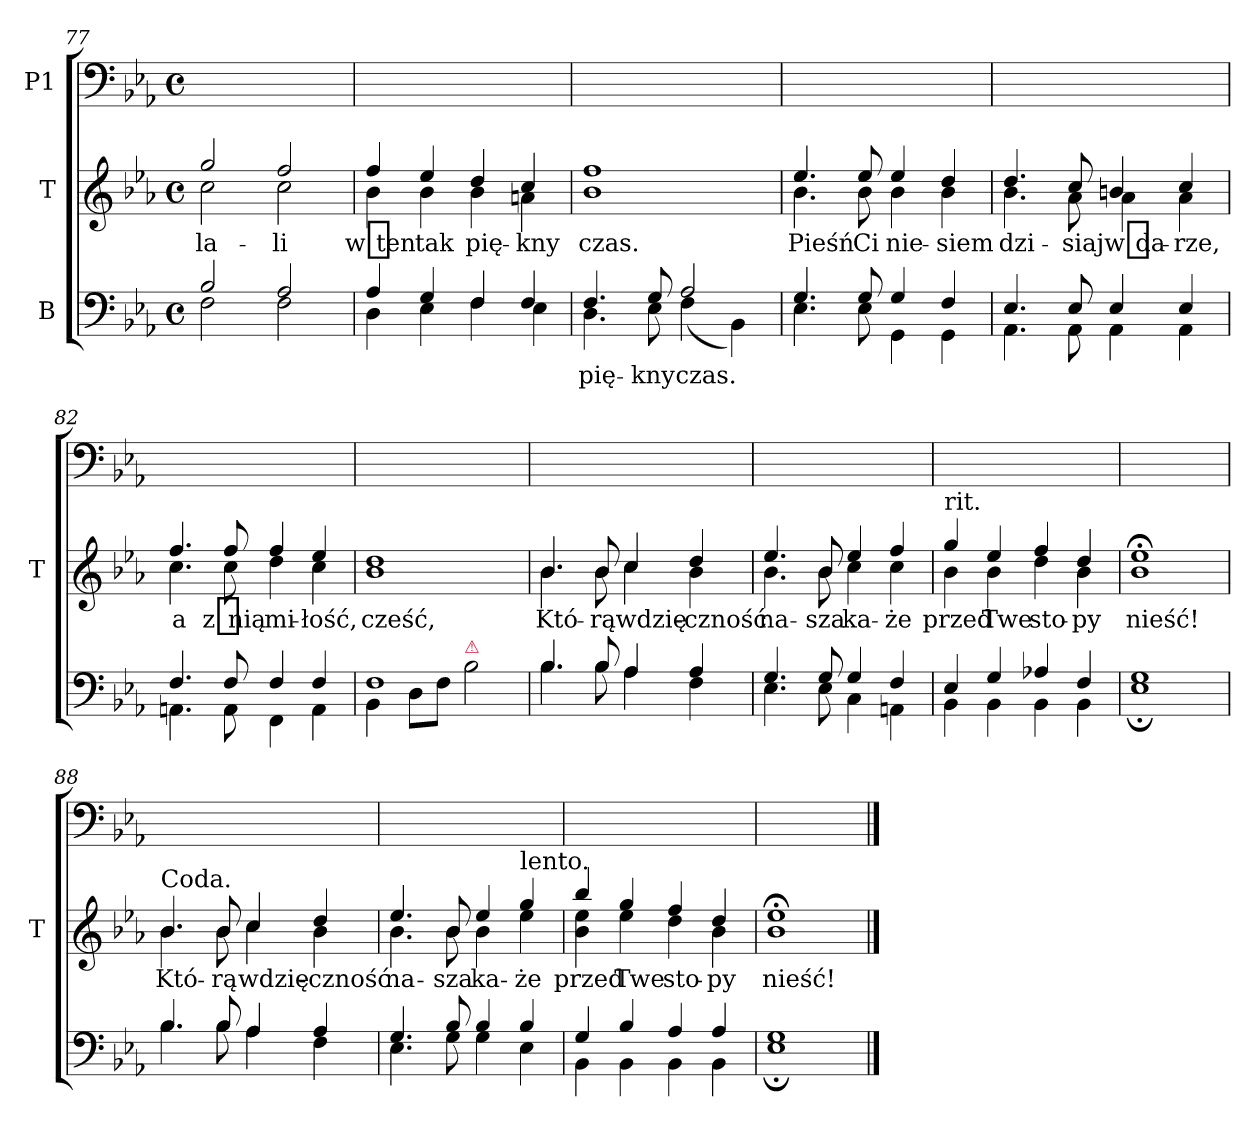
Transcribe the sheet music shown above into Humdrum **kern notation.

**kern	**text	**kern	**text	**kern
*part3	*part3	*part2	*part2	*part1
*staff3	*staff3	*staff2	*staff2	*staff1
*I"B	*	*I"T	*	*I"P1
*	*	*I'T	*	*
*clefF4	*	*clefG2	*	*clefF4
*k[b-e-a-]	*	*k[b-e-a-]	*	*k[b-e-a-]
*E-:	*	*E-:	*	*E-:
*M4/4	*	*M4/4	*	*M4/4
*met(c)	*	*met(c)	*	*met(c)
=77	=77	=77	=77	=77
*^	*	*^	*	*
2B-/	2F\	.	2gg/	2cc\	-la-	1ryy
2A-/	2F\	.	2ff/	2cc\	-li	.
=78	=78	=78	=78	=78	=78	=78
4A-/	4D\	.	4ff/	4b-\	w ten	1ryy
4G/	4E-\	.	4ee-/	4b-\	tak	.
4F/	4F\	.	4dd/	4b-\	pię-	.
4F/	4E-\	.	4cc/	4an\	-kny	.
=79	=79	=79	=79	=79	=79	=79
4.F/	4.D\	pię-	1ff	1b-	czas.	1ryy
8G/	8E-\	-kny	.	.	.	.
2A-/	(4F\	czas.	.	.	.	.
.	4BB-\)	.	.	.	.	.
=80	=80	=80	=80	=80	=80	=80
4.G/	4.E-\	.	4.ee-/	4.b-\	Pieśń	1ryy
8G/	8E-\	.	8ee-/	8b-\	Ci	.
4G/	4GG\	.	4ee-/	4b-\	nie-	.
4F/	4GG\	.	4dd/	4b-\	-siem	.
=81	=81	=81	=81	=81	=81	=81
4.E-/	4.AA-\	.	4.dd/	4.b-\	dzi-	1ryy
8E-/	8AA-\	.	8cc/	8a-\	-siaj	.
4E-/	4AA-\	.	4bn/	4a-\	w da-	.
4E-/	4AA-\	.	4cc/	4a-\	-rze,	.
=82	=82	=82	=82	=82	=82	=82
4.F/	4.AAn\	.	4.ff/	4.cc\	a	1ryy
8F/	8AA\	.	8ff/	8cc\	z nią	.
4F/	4FF\	.	4ff/	4dd\	mi-	.
4F/	4AA\	.	4ee-/	4cc\	-łość,	.
=83	=83	=83	=83	=83	=83	=83
1F	4BB-\	.	1dd	1b-	cześć,	1ryy
.	8D\L	.	.	.	.	.
.	8F\J	.	.	.	.	.
!	!LO:TX:a:color=crimson:t=⚠	!	!	!	!	!
.	2B-\	.	.	.	.	.
=84	=84	=84	=84	=84	=84	=84
4.B-/	4.B-\	.	4.b-/	4.b-\	Któ-	1ryy
8B-/	8B-\	.	8b-/	8b-\	-rą	.
4A-/	4A-\	.	4cc/	4cc\	wdzię-	.
4A-/	4F\	.	4dd/	4b-\	-czność	.
=85	=85	=85	=85	=85	=85	=85
4.G/	4.E-\	.	4.ee-/	4.b-\	na-	1ryy
8G/	8E-\	.	8b-/	8b-\	-sza	.
4G/	4C\	.	4ee-/	4cc\	ka-	.
4F/	4AAn\	.	4ff/	4cc\	-że	.
=86	=86	=86	=86	=86	=86	=86
!	!	!	!LO:TX:a:t=rit.	!	!	!
4E-/	4BB-\	.	4gg/	4b-\	przed	1ryy
4G/	4BB-\	.	4ee-/	4b-\	Twe	.
4A-X/	4BB-\	.	4ff/	4dd\	sto-	.
4F/	4BB-\	.	4dd/	4b-\	-py	.
=87	=87	=87	=87	=87	=87	=87
1G	1E-;<	.	1ee-;<	1b-	nieść!	1ryy
=88	=88	=88	=88	=88	=88	=88
!	!	!	!LO:TX:a:t=Coda.	!	!	!
4.B-/	4.B-\	.	4.b-/	4.b-\	Któ-	1ryy
8B-/	8B-\	.	8b-/	8b-\	-rą	.
4A-/	4A-\	.	4cc/	4cc\	wdzię-	.
4A-/	4F\	.	4dd/	4b-\	-czność	.
=89	=89	=89	=89	=89	=89	=89
4.G/	4.E-\	.	4.ee-/	4.b-\	na-	1ryy
8B-/	8G\	.	8b-/	8b-\	-sza	.
4B-/	4G\	.	4ee-/	4b-\	ka-	.
!	!	!	!LO:TX:a:t=lento.	!	!	!
4B-/	4E-\	.	4gg/	4ee-\	-że	.
=90	=90	=90	=90	=90	=90	=90
4G/	4BB-\	.	4bb-/	4b-\ 4ee-\	przed	1ryy
4B-/	4BB-\	.	4gg/	4ee-\	Twe	.
4A-/	4BB-\	.	4ff/	4dd\	sto-	.
4A-/	4BB-\	.	4dd/	4b-\	-py	.
=91	=91	=91	=91	=91	=91	=91
1G	1E-;<	.	1ee-;<	1b-	nieść!	1ryy
*v	*v	*	*	*	*	*
*	*	*v	*v	*	*
==	==	==	==	==
*-	*-	*-	*-	*-
